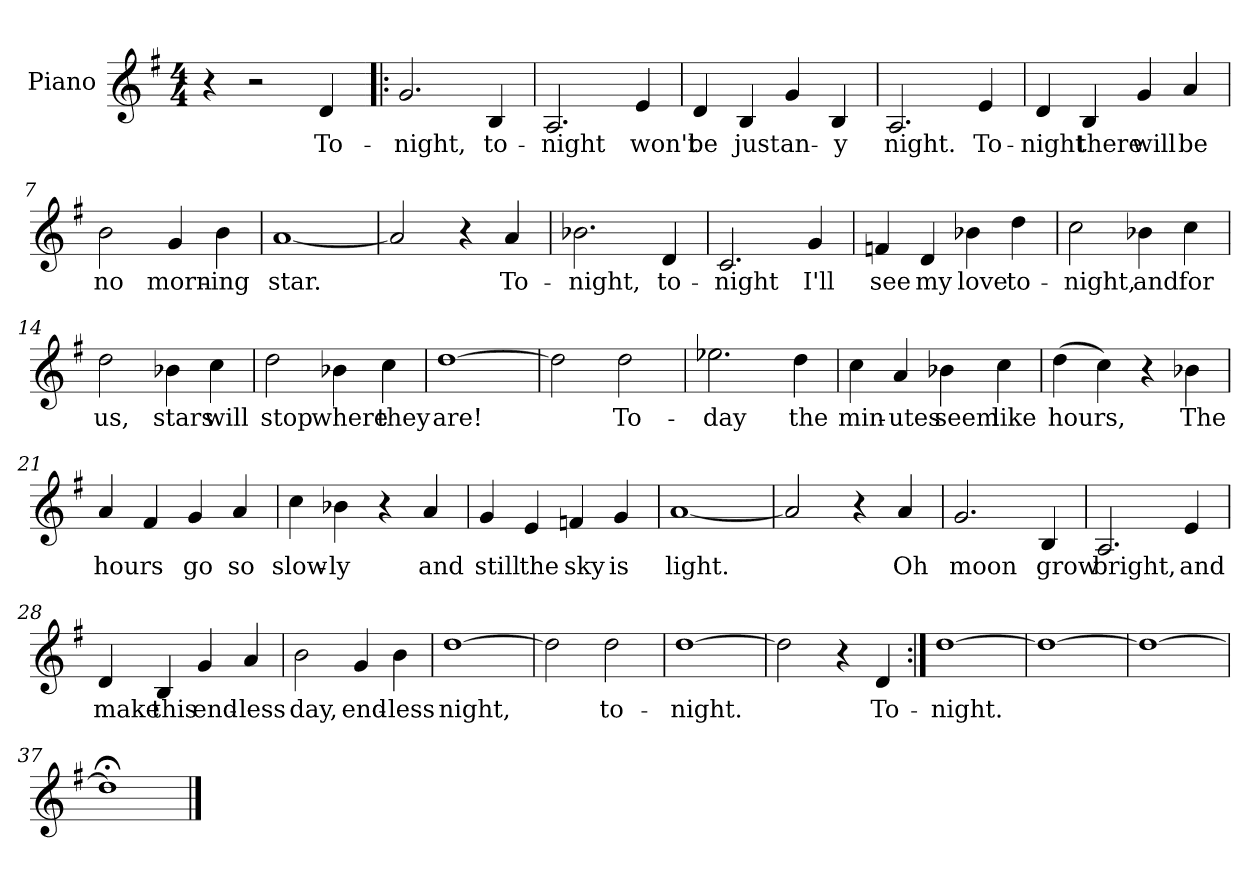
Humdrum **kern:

**kern	**text
*part1	*part1
*staff1	*staff1
*I"Piano	*
*I'Pno.	*
*clefG2	*
*k[f#]	*
*G:	*
*M4/4	*
=1	=1
4r	.
2r	.
4d/	To-
=2!|:	=2!|:
2.g/	-night,
4B/	to-
=3	=3
2.A/	-night
4e/	won't
=4	=4
4d/	be
4B/	just
4g/	an-
4B/	-y
=5	=5
2.A/	night.
4e/	To-
=6	=6
4d/	-night
4B/	there
4g/	will
4a/	be
!!LO:LB:g=z
=7	=7
2b\	no
4g/	morn-
4b\	-ing
=8	=8
[1a	star.
=9	=9
2a/]	.
4r	.
4a/	To-
=10	=10
2.b-X\	-night,
4d/	to-
=11	=11
2.c/	-night
4g/	I'll
=12	=12
4fn/	see
4d/	my
4b-X\	love
4dd\	to-
!!LO:LB:g=z
=13	=13
2cc\	-night,
4b-X\	and
4cc\	for
=14	=14
2dd\	us,
4b-X\	stars
4cc\	will
=15	=15
2dd\	stop
4b-X\	where
4cc\	they
=16	=16
[1dd	are!
=17	=17
2dd\]	.
2dd\	To-
=18	=18
2.ee-X\	-day
4dd\	the
!!LO:LB:g=z
=19	=19
4cc\	min-
4a/	-utes
4b-X\	seem
4cc\	like
=20	=20
(4dd\	hours,
4cc\)	.
4r	.
4b-X\	The
=21	=21
4a/	hours
4f#/	.
4g/	go
4a/	so
=22	=22
4cc\	slow-
4b-X\	-ly
4r	.
4a/	and
=23	=23
4g/	still
4e/	the
4fn/	sky
4g/	is
!!LO:LB:g=z
=24	=24
[1a	light.
=25	=25
2a/]	.
4r	.
4a/	Oh
=26	=26
2.g/	moon
4B/	grow
=27	=27
2.A/	bright,
4e/	and
=28	=28
4d/	make
4B/	this
4g/	end-
4a/	-less
=29	=29
2b\	day,
4g/	end-
4b\	-less
!!LO:LB:g=z
=30	=30
[1dd	night,
=31	=31
2dd\]	.
2dd\	to-
=32	=32
[1dd	-night.
=33	=33
2dd\]	.
4r	.
4d/	To-
=34:|!	=34:|!
[1dd	-night.
=35	=35
1dd_	.
=36	=36
1dd_	.
=37	=37
1dd;<]	.
==	==
*-	*-
